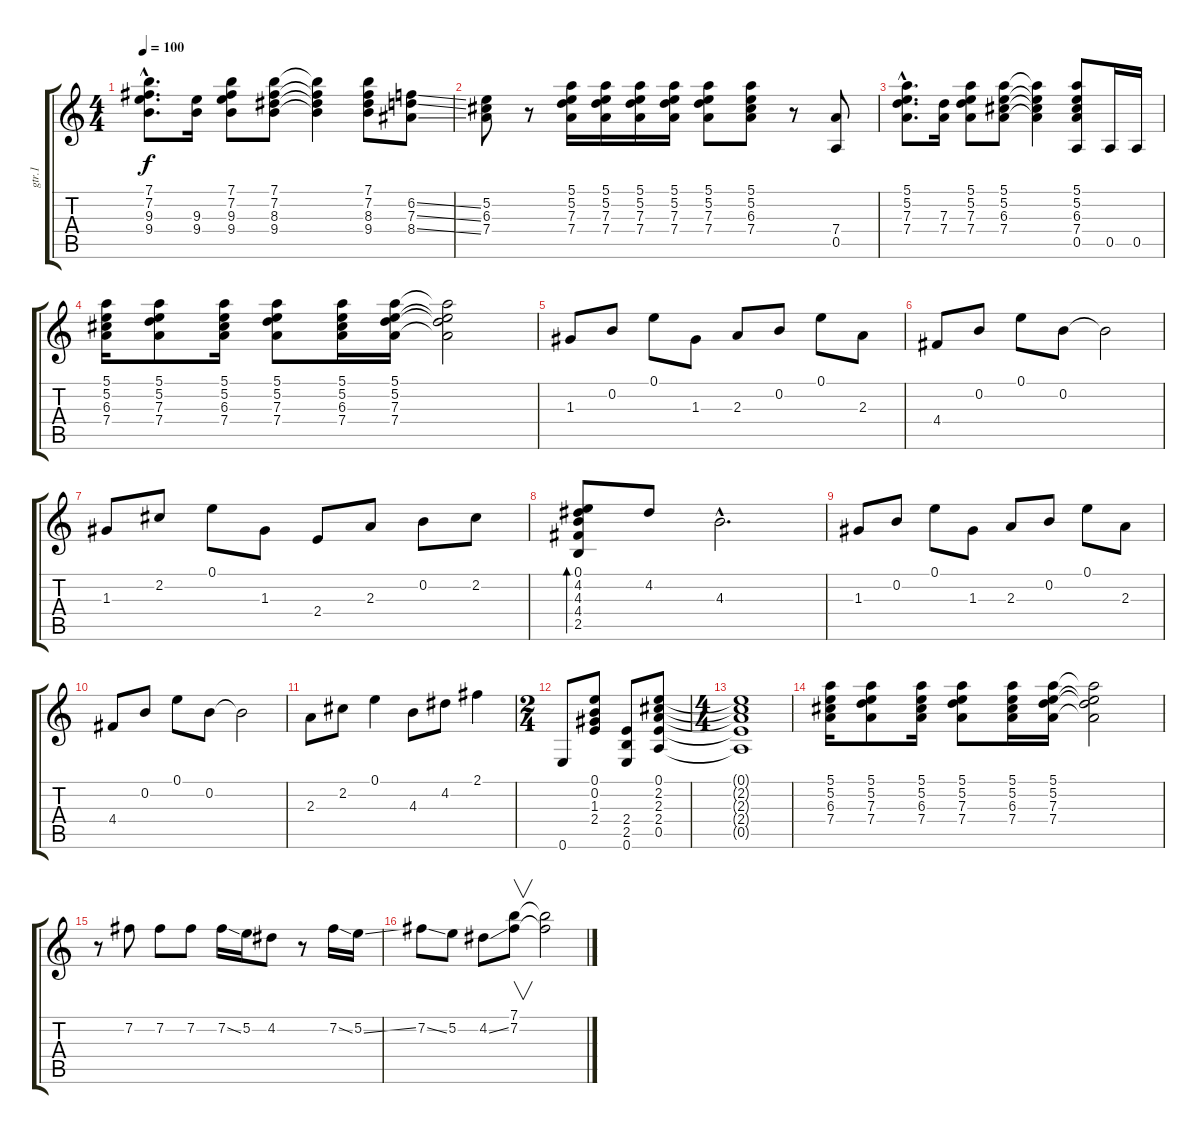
\track ("gtr.1" "gtr.1") {instrument distortionguitar}
\staff {score tabs}
\tuning (E4 B3 G3 D3 A2 E2) {hide}
\ts (4 4)
\tempo 100
\clef g2
\ks c
(7.1{hac} 7.2{hac} 9.3{hac} 9.4{hac}).8{d dy f} (9.3 9.4).16 (7.1 7.2 9.3 9.4).8 (7.1 7.2 8.3 9.4).8 (7.1{t} 7.2{t} 8.3{t} 9.4{t}).4 (7.1 7.2 8.3 9.4).8 (6.2{ss} 7.3{ss} 8.4{ss}).8 |
(5.2 6.3 7.4).8 r.8 (5.1 5.2 7.3 7.4).16 (5.1 5.2 7.3 7.4).16 (5.1 5.2 7.3 7.4).16 (5.1 5.2 7.3 7.4).16 (5.1 5.2 7.3 7.4).8 (5.1 5.2 6.3 7.4).8 r.8 (7.4 0.5).8 |
(5.1{hac} 5.2{hac} 7.3{hac} 7.4{hac}).8{d} (7.3 7.4).16 (5.1 5.2 7.3 7.4).8 (5.1 5.2 6.3 7.4).8 (5.1{t} 5.2{t} 6.3{t} 7.4{t}).4 (5.1 5.2 6.3 7.4 0.5).8 0.5.16 0.5.16 |
(5.1 5.2 6.3 7.4).16 (5.1 5.2 7.3 7.4).8 (5.1 5.2 6.3 7.4).16 (5.1 5.2 7.3 7.4).8 (5.1 5.2 6.3 7.4).16 (5.1 5.2 7.3 7.4).16 (5.1{t} 5.2{t} 7.3{t} 7.4{t}).2 |
1.3.8 0.2.8 0.1.8 1.3.8 2.3.8 0.2.8 0.1.8 2.3.8 |
4.4.8 0.2.8 0.1.8 0.2.8 0.2{t}.2 |
1.3.8 2.2.8 0.1.8 1.3.8 2.4.8 2.3.8 0.2.8 2.2.8 |
(0.1 4.2 4.3 4.4 2.5).8{bd 60} 4.2.8 4.3{hac}.2{d} |
1.3.8 0.2.8 0.1.8 1.3.8 2.3.8 0.2.8 0.1.8 2.3.8 |
4.4.8 0.2.8 0.1.8 0.2.8 0.2{t}.2 |
2.3.8 2.2.8 0.1.4 4.3.8 4.2.8 2.1.4 |
\ts (2 4)
0.6.8 (0.1 0.2 1.3 2.4).8 (2.4 2.5 0.6).8 (0.1 2.2 2.3 2.4 0.5).8 |
\ts (4 4)
(0.1{t} 2.2{t} 2.3{t} 2.4{t} 0.5{t}).1 |
(5.1 5.2 6.3 7.4).16 (5.1 5.2 7.3 7.4).8 (5.1 5.2 6.3 7.4).16 (5.1 5.2 7.3 7.4).8 (5.1 5.2 6.3 7.4).16 (5.1 5.2 7.3 7.4).16 (5.1{t} 5.2{t} 7.3{t} 7.4{t}).2 |
r.8 7.2.8 7.2.8 7.2.8 7.2{ss}.16 5.2.16 4.2.8 r.8 7.2{ss}.16 5.2{ss}.16 |
7.2{ss}.8 5.2.8 4.2{ss}.8 (7.1 7.2).8{v} (7.1{t} 7.2{t}).2
